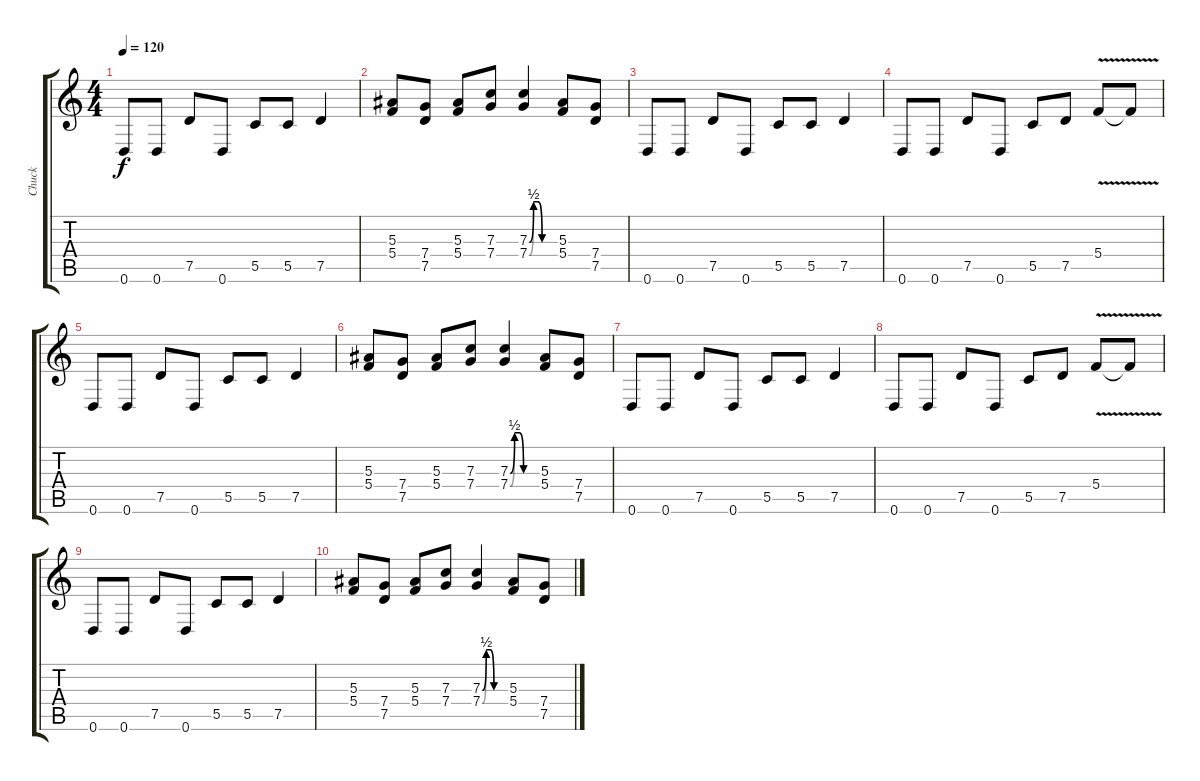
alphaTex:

\track ("Chuck" "Chuck") {instrument distortionguitar}
\staff {score tabs}
\tuning (D4 A3 F3 C3 G2 D2) {hide}
\ts (4 4)
\tempo 120
\clef g2
\ks c
0.6.8{dy f} 0.6.8 7.5.8 0.6.8 5.5.8 5.5.8 7.5.4 |
(5.3 5.4).8 (7.4 7.5).8 (5.3 5.4).8 (7.3 7.4).8 (7.3{be (custom 0 0 10 2 20 2 30 0 60 0)} 7.4{be (custom 0 0 10 2 20 2 30 0 60 0)}).4 (5.3 5.4).8 (7.4 7.5).8 |
0.6.8 0.6.8 7.5.8 0.6.8 5.5.8 5.5.8 7.5.4 |
0.6.8 0.6.8 7.5.8 0.6.8 5.5.8 7.5.8 5.4{v}.8 5.4{t}.8 |
0.6.8 0.6.8 7.5.8 0.6.8 5.5.8 5.5.8 7.5.4 |
(5.3 5.4).8 (7.4 7.5).8 (5.3 5.4).8 (7.3 7.4).8 (7.3{be (custom 0 0 10 2 20 2 30 0 60 0)} 7.4{be (custom 0 0 10 2 20 2 30 0 60 0)}).4 (5.3 5.4).8 (7.4 7.5).8 |
0.6.8 0.6.8 7.5.8 0.6.8 5.5.8 5.5.8 7.5.4 |
0.6.8 0.6.8 7.5.8 0.6.8 5.5.8 7.5.8 5.4{v}.8 5.4{t}.8 |
0.6.8 0.6.8 7.5.8 0.6.8 5.5.8 5.5.8 7.5.4 |
(5.3 5.4).8 (7.4 7.5).8 (5.3 5.4).8 (7.3 7.4).8 (7.3{be (custom 0 0 10 2 20 2 30 0 60 0)} 7.4{be (custom 0 0 10 2 20 2 30 0 60 0)}).4 (5.3 5.4).8 (7.4 7.5).8
